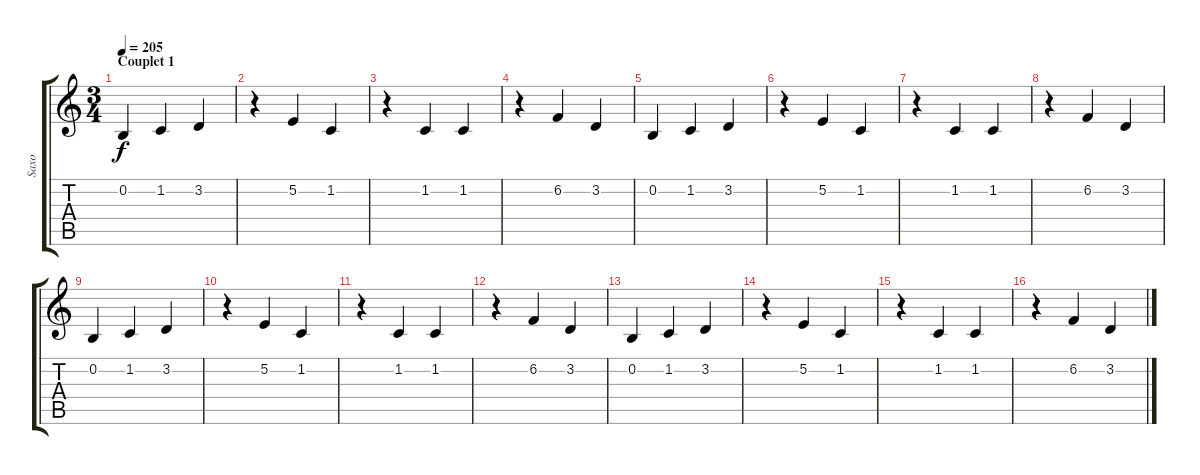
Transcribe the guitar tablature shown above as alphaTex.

\track ("Saxo" "Saxo") {instrument tenorsax}
\staff {score tabs}
\tuning (E4 B3 G3 D3 A2 E2) {hide}
\ts (3 4)
\section ("" "Couplet 1")
\tempo 205
\clef g2
\ks c
0.2.4{dy f} 1.2.4 3.2.4 |
r.4 5.2.4 1.2.4 |
r.4 1.2.4 1.2.4 |
r.4 6.2.4 3.2.4 |
0.2.4 1.2.4 3.2.4 |
r.4 5.2.4 1.2.4 |
r.4 1.2.4 1.2.4 |
r.4 6.2.4 3.2.4 |
0.2.4 1.2.4 3.2.4 |
r.4 5.2.4 1.2.4 |
r.4 1.2.4 1.2.4 |
r.4 6.2.4 3.2.4 |
0.2.4 1.2.4 3.2.4 |
r.4 5.2.4 1.2.4 |
r.4 1.2.4 1.2.4 |
r.4 6.2.4 3.2.4
